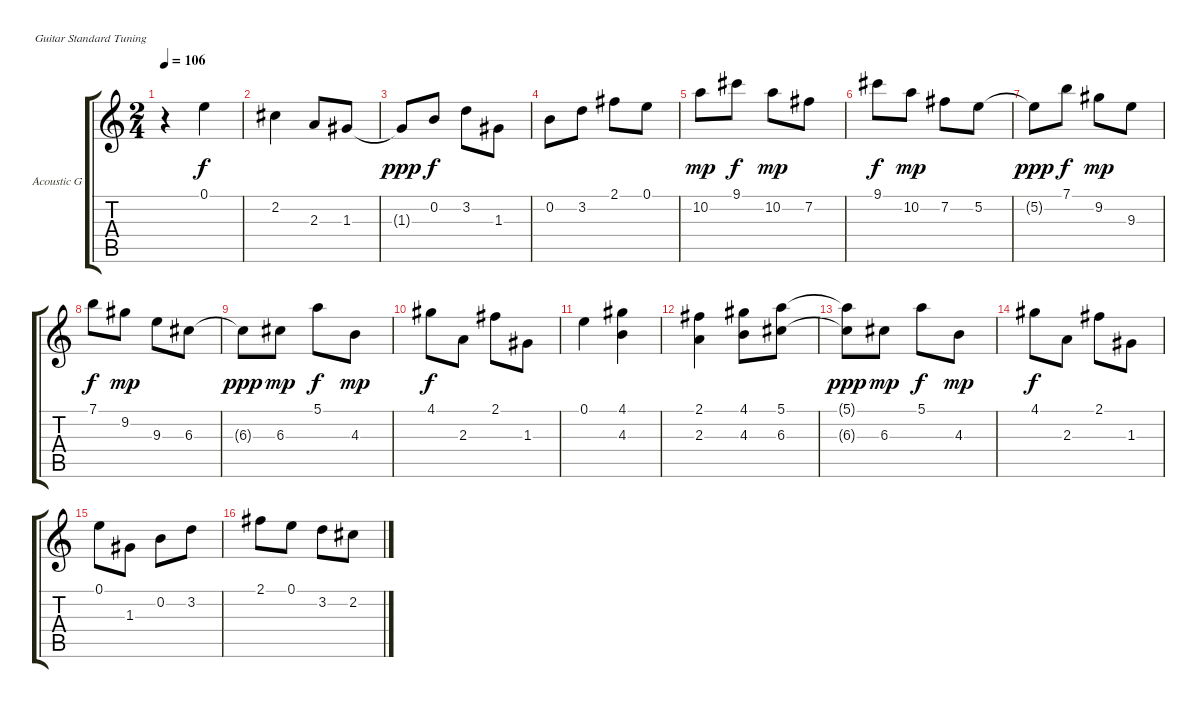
\bracketExtendMode groupsimilarinstruments
\firstSystemTrackNameOrientation horizontal
\otherSystemsTrackNameOrientation horizontal
\track ("Acoustic Guitar " "Acoustic G") {instrument acousticguitarnylon}
\staff {score tabs}
\tuning (E4 B3 G3 D3 A2 E2)
\ts (2 4)
\tempo 106
\clef g2
\ks c
r.4{dy f instrument acousticguitarnylon} 0.1.4 |
2.2.4 2.3.8 1.3.8 |
1.3{t}.8{dy ppp} 0.2.8{dy f} 3.2.8 1.3.8 |
0.2.8 3.2.8 2.1.8 0.1.8 |
10.2.8{dy mp} 9.1.8{dy f} 10.2.8{dy mp} 7.2.8 |
9.1.8{dy f} 10.2.8{dy mp} 7.2.8 5.2.8 |
5.2{t}.8{dy ppp} 7.1.8{dy f} 9.2.8{dy mp} 9.3.8 |
7.1.8{dy f} 9.2.8{dy mp} 9.3.8 6.3.8 |
6.3{t}.8{dy ppp} 6.3.8{dy mp} 5.1.8{dy f} 4.3.8{dy mp} |
4.1.8{dy f} 2.3.8 2.1.8 1.3.8 |
0.1.4 (4.1 4.3).4 |
(2.1 2.3).4 (4.1 4.3).8 (5.1 6.3).8 |
(5.1{t} 6.3{t}).8{dy ppp} 6.3.8{dy mp} 5.1.8{dy f} 4.3.8{dy mp} |
4.1.8{dy f} 2.3.8 2.1.8 1.3.8 |
0.1.8 1.3.8 0.2.8 3.2.8 |
2.1.8 0.1.8 3.2.8 2.2.8
